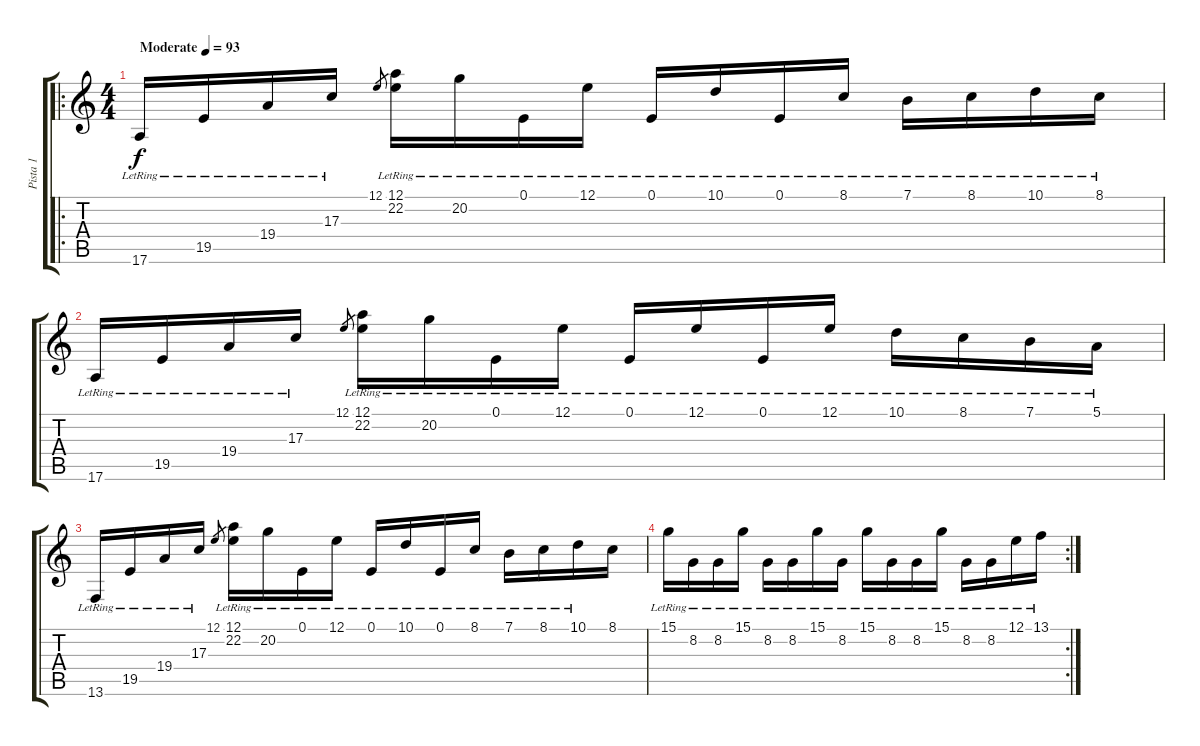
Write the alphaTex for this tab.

\track ("Pista 1" "Pista 1") {instrument brightacousticpiano}
\staff {score tabs}
\tuning (E4 B3 G3 D3 A2 E2) {hide}
\ro
\ts (4 4)
\tempo (93 "Moderate")
\clef g2
\ks c
17.6{lr}.16{dy f instrument brightacousticpiano} 19.5{lr}.16 19.4{lr}.16 17.3{lr}.16 12.1.8{gr} (12.1{lr} 22.2{lr}).16 20.2{lr}.16 0.1{lr}.16 12.1{lr}.16 0.1{lr}.16 10.1{lr}.16 0.1{lr}.16 8.1{lr}.16 7.1{lr}.16 8.1{lr}.16 10.1{lr}.16 8.1{lr}.16 |
17.6{lr}.16 19.5{lr}.16 19.4{lr}.16 17.3{lr}.16 12.1.8{gr} (12.1{lr} 22.2{lr}).16 20.2{lr}.16 0.1{lr}.16 12.1{lr}.16 0.1{lr}.16 12.1{lr}.16 0.1{lr}.16 12.1{lr}.16 10.1{lr}.16 8.1{lr}.16 7.1{lr}.16 5.1{lr}.16 |
13.6{lr}.16 19.5{lr}.16 19.4{lr}.16 17.3{lr}.16 12.1.8{gr} (12.1{lr} 22.2{lr}).16 20.2{lr}.16 0.1{lr}.16 12.1{lr}.16 0.1{lr}.16 10.1{lr}.16 0.1{lr}.16 8.1{lr}.16 7.1{lr}.16 8.1{lr}.16 10.1{lr}.16 8.1.16 |
\rc 2
15.1{lr}.16 8.2{lr}.16 8.2{lr}.16 15.1{lr}.16 8.2{lr}.16 8.2{lr}.16 15.1{lr}.16 8.2{lr}.16 15.1{lr}.16 8.2{lr}.16 8.2{lr}.16 15.1{lr}.16 8.2{lr}.16 8.2{lr}.16 12.1{lr}.16 13.1{lr}.16
